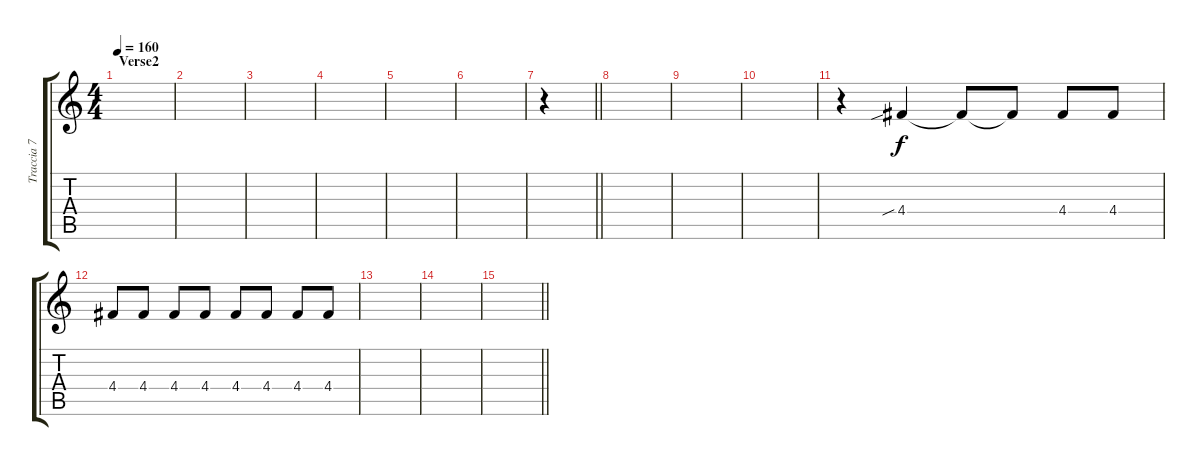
\track ("Traccia 7" "Traccia 7") {instrument overdrivenguitar}
\staff {score tabs}
\tuning (E4 B3 G3 D3 A2 E2) {hide}
\ts (4 4)
\section ("" "Verse2")
\tempo 160
\clef g2
\ks c
|
|
|
|
|
|
\barLineRight lightlight
r.4 |
|
|
|
r.4{volume 16} 4.4{sib}.4 4.4{t}.8 4.4{t}.8 4.4.8 4.4.8 |
4.4.8 4.4.8 4.4.8 4.4.8 4.4.8 4.4.8 4.4.8 4.4.8 |
|
|
\barLineRight lightlight
